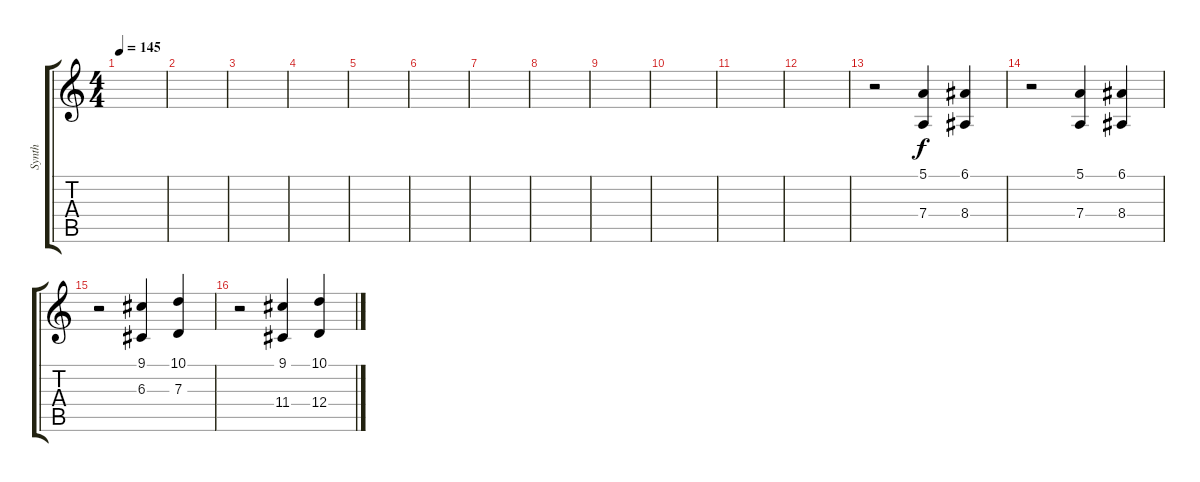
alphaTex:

\track ("Synth" "Synth") {instrument choiraahs}
\staff {score tabs}
\tuning (E4 B3 G3 D3 A2 E2) {hide}
\ts (4 4)
\tempo 145
\clef g2
\ks c
|
|
|
|
|
|
|
|
|
|
|
|
r.2 (5.1 7.4).4 (6.1 8.4).4 |
r.2 (5.1 7.4).4 (6.1 8.4).4 |
r.2 (9.1 6.3).4 (10.1 7.3).4 |
r.2 (9.1 11.4).4 (10.1 12.4).4
